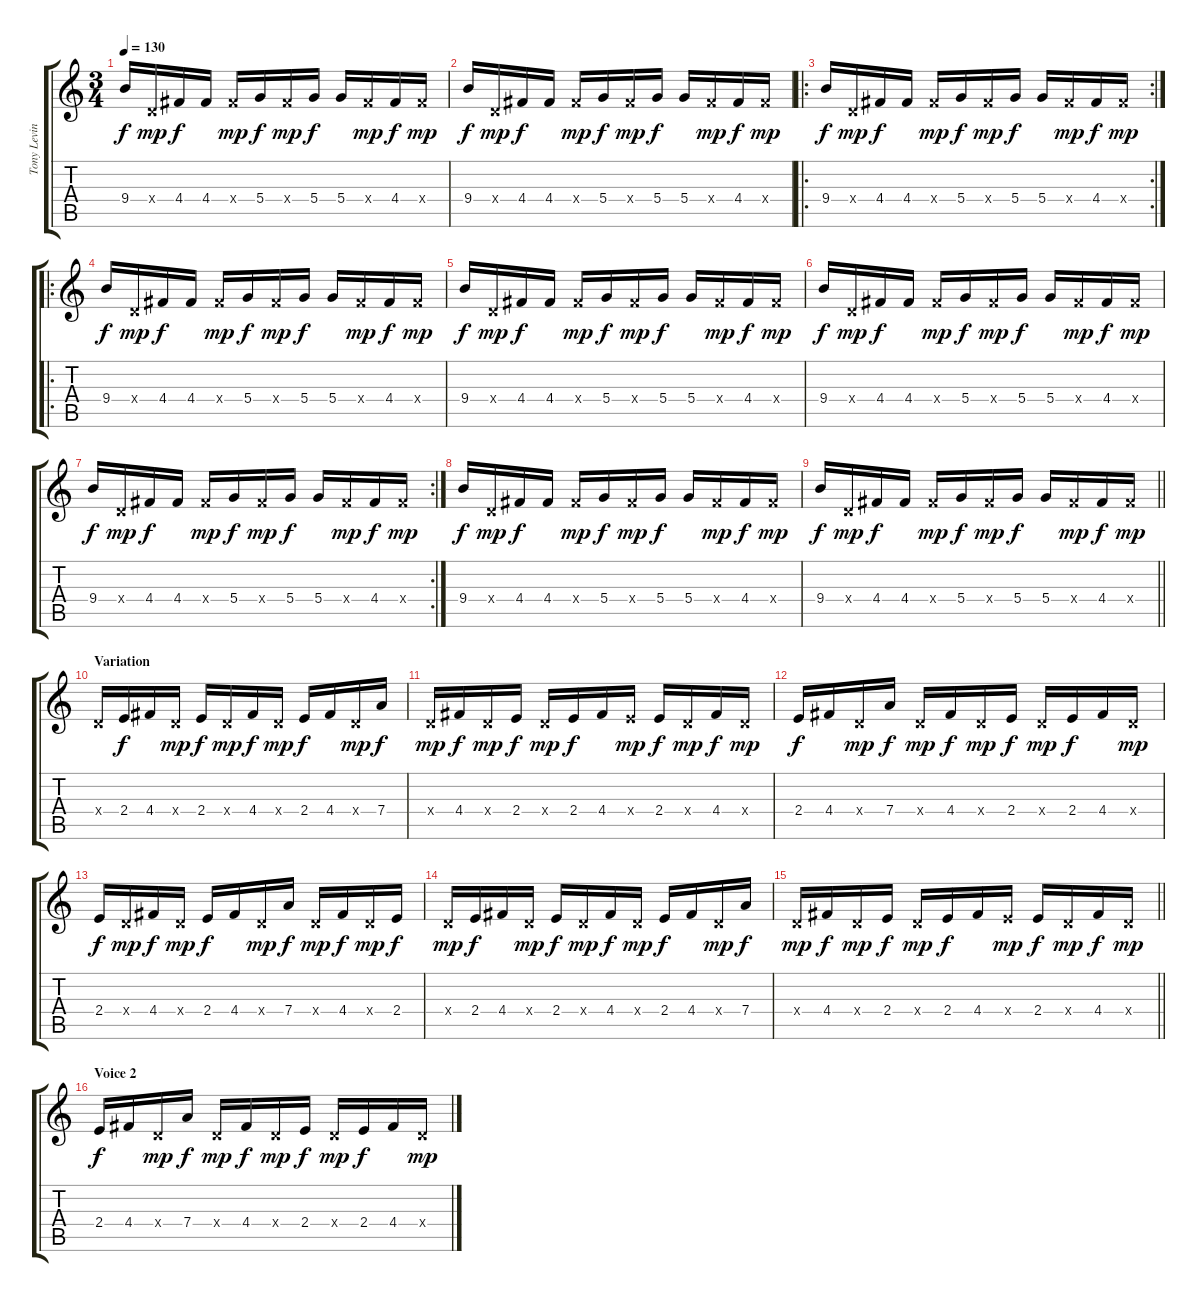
\track ("Tony Levin (Stick - High)" "Tony Levin") {instrument electricbassfinger}
\staff {score tabs}
\tuning (E4 B3 G3 D3 A2 E2) {hide}
\ts (3 4)
\tempo 130
\clef g2
\ks c
9.4.16{dy f} 0.4{x}.16{dy mp} 4.4.16{dy f} 4.4.16 4.4{x}.16{dy mp} 5.4.16{dy f} 4.4{x}.16{dy mp} 5.4.16{dy f} 5.4.16 4.4{x}.16{dy mp} 4.4.16{dy f} 4.4{x}.16{dy mp} |
9.4.16{dy f} 0.4{x}.16{dy mp} 4.4.16{dy f} 4.4.16 4.4{x}.16{dy mp} 5.4.16{dy f} 4.4{x}.16{dy mp} 5.4.16{dy f} 5.4.16 4.4{x}.16{dy mp} 4.4.16{dy f} 4.4{x}.16{dy mp} |
\ro
\rc 2
9.4.16{dy f} 0.4{x}.16{dy mp} 4.4.16{dy f} 4.4.16 4.4{x}.16{dy mp} 5.4.16{dy f} 4.4{x}.16{dy mp} 5.4.16{dy f} 5.4.16 4.4{x}.16{dy mp} 4.4.16{dy f} 4.4{x}.16{dy mp} |
\ro
9.4.16{dy f} 0.4{x}.16{dy mp} 4.4.16{dy f} 4.4.16 4.4{x}.16{dy mp} 5.4.16{dy f} 4.4{x}.16{dy mp} 5.4.16{dy f} 5.4.16 4.4{x}.16{dy mp} 4.4.16{dy f} 4.4{x}.16{dy mp} |
9.4.16{dy f} 0.4{x}.16{dy mp} 4.4.16{dy f} 4.4.16 4.4{x}.16{dy mp} 5.4.16{dy f} 4.4{x}.16{dy mp} 5.4.16{dy f} 5.4.16 4.4{x}.16{dy mp} 4.4.16{dy f} 4.4{x}.16{dy mp} |
9.4.16{dy f} 0.4{x}.16{dy mp} 4.4.16{dy f} 4.4.16 4.4{x}.16{dy mp} 5.4.16{dy f} 4.4{x}.16{dy mp} 5.4.16{dy f} 5.4.16 4.4{x}.16{dy mp} 4.4.16{dy f} 4.4{x}.16{dy mp} |
\rc 2
9.4.16{dy f} 0.4{x}.16{dy mp} 4.4.16{dy f} 4.4.16 4.4{x}.16{dy mp} 5.4.16{dy f} 4.4{x}.16{dy mp} 5.4.16{dy f} 5.4.16 4.4{x}.16{dy mp} 4.4.16{dy f} 4.4{x}.16{dy mp} |
9.4.16{dy f} 0.4{x}.16{dy mp} 4.4.16{dy f} 4.4.16 4.4{x}.16{dy mp} 5.4.16{dy f} 4.4{x}.16{dy mp} 5.4.16{dy f} 5.4.16 4.4{x}.16{dy mp} 4.4.16{dy f} 4.4{x}.16{dy mp} |
\barLineRight lightlight
9.4.16{dy f} 0.4{x}.16{dy mp} 4.4.16{dy f} 4.4.16 4.4{x}.16{dy mp} 5.4.16{dy f} 4.4{x}.16{dy mp} 5.4.16{dy f} 5.4.16 4.4{x}.16{dy mp} 4.4.16{dy f} 4.4{x}.16{dy mp} |
\section ("" "Variation")
0.4{x}.16 2.4.16{dy f} 4.4.16 0.4{x}.16{dy mp} 2.4.16{dy f} 0.4{x}.16{dy mp} 4.4.16{dy f} 0.4{x}.16{dy mp} 2.4.16{dy f} 4.4.16 0.4{x}.16{dy mp} 7.4.16{dy f} |
0.4{x}.16{dy mp} 4.4.16{dy f} 0.4{x}.16{dy mp} 2.4.16{dy f} 0.4{x}.16{dy mp} 2.4.16{dy f} 4.4.16 2.4{x}.16{dy mp} 2.4.16{dy f} 0.4{x}.16{dy mp} 4.4.16{dy f} 0.4{x}.16{dy mp} |
2.4.16{dy f} 4.4.16 0.4{x}.16{dy mp} 7.4.16{dy f} 0.4{x}.16{dy mp} 4.4.16{dy f} 0.4{x}.16{dy mp} 2.4.16{dy f} 0.4{x}.16{dy mp} 2.4.16{dy f} 4.4.16 0.4{x}.16{dy mp} |
2.4.16{dy f} 0.4{x}.16{dy mp} 4.4.16{dy f} 0.4{x}.16{dy mp} 2.4.16{dy f} 4.4.16 0.4{x}.16{dy mp} 7.4.16{dy f} 0.4{x}.16{dy mp} 4.4.16{dy f} 0.4{x}.16{dy mp} 2.4.16{dy f} |
0.4{x}.16{dy mp} 2.4.16{dy f} 4.4.16 0.4{x}.16{dy mp} 2.4.16{dy f} 0.4{x}.16{dy mp} 4.4.16{dy f} 0.4{x}.16{dy mp} 2.4.16{dy f} 4.4.16 0.4{x}.16{dy mp} 7.4.16{dy f} |
\barLineRight lightlight
0.4{x}.16{dy mp} 4.4.16{dy f} 0.4{x}.16{dy mp} 2.4.16{dy f} 0.4{x}.16{dy mp} 2.4.16{dy f} 4.4.16 2.4{x}.16{dy mp} 2.4.16{dy f} 0.4{x}.16{dy mp} 4.4.16{dy f} 0.4{x}.16{dy mp} |
\section ("" "Voice 2")
2.4.16{dy f} 4.4.16 0.4{x}.16{dy mp} 7.4.16{dy f} 0.4{x}.16{dy mp} 4.4.16{dy f} 0.4{x}.16{dy mp} 2.4.16{dy f} 0.4{x}.16{dy mp} 2.4.16{dy f} 4.4.16 0.4{x}.16{dy mp}
